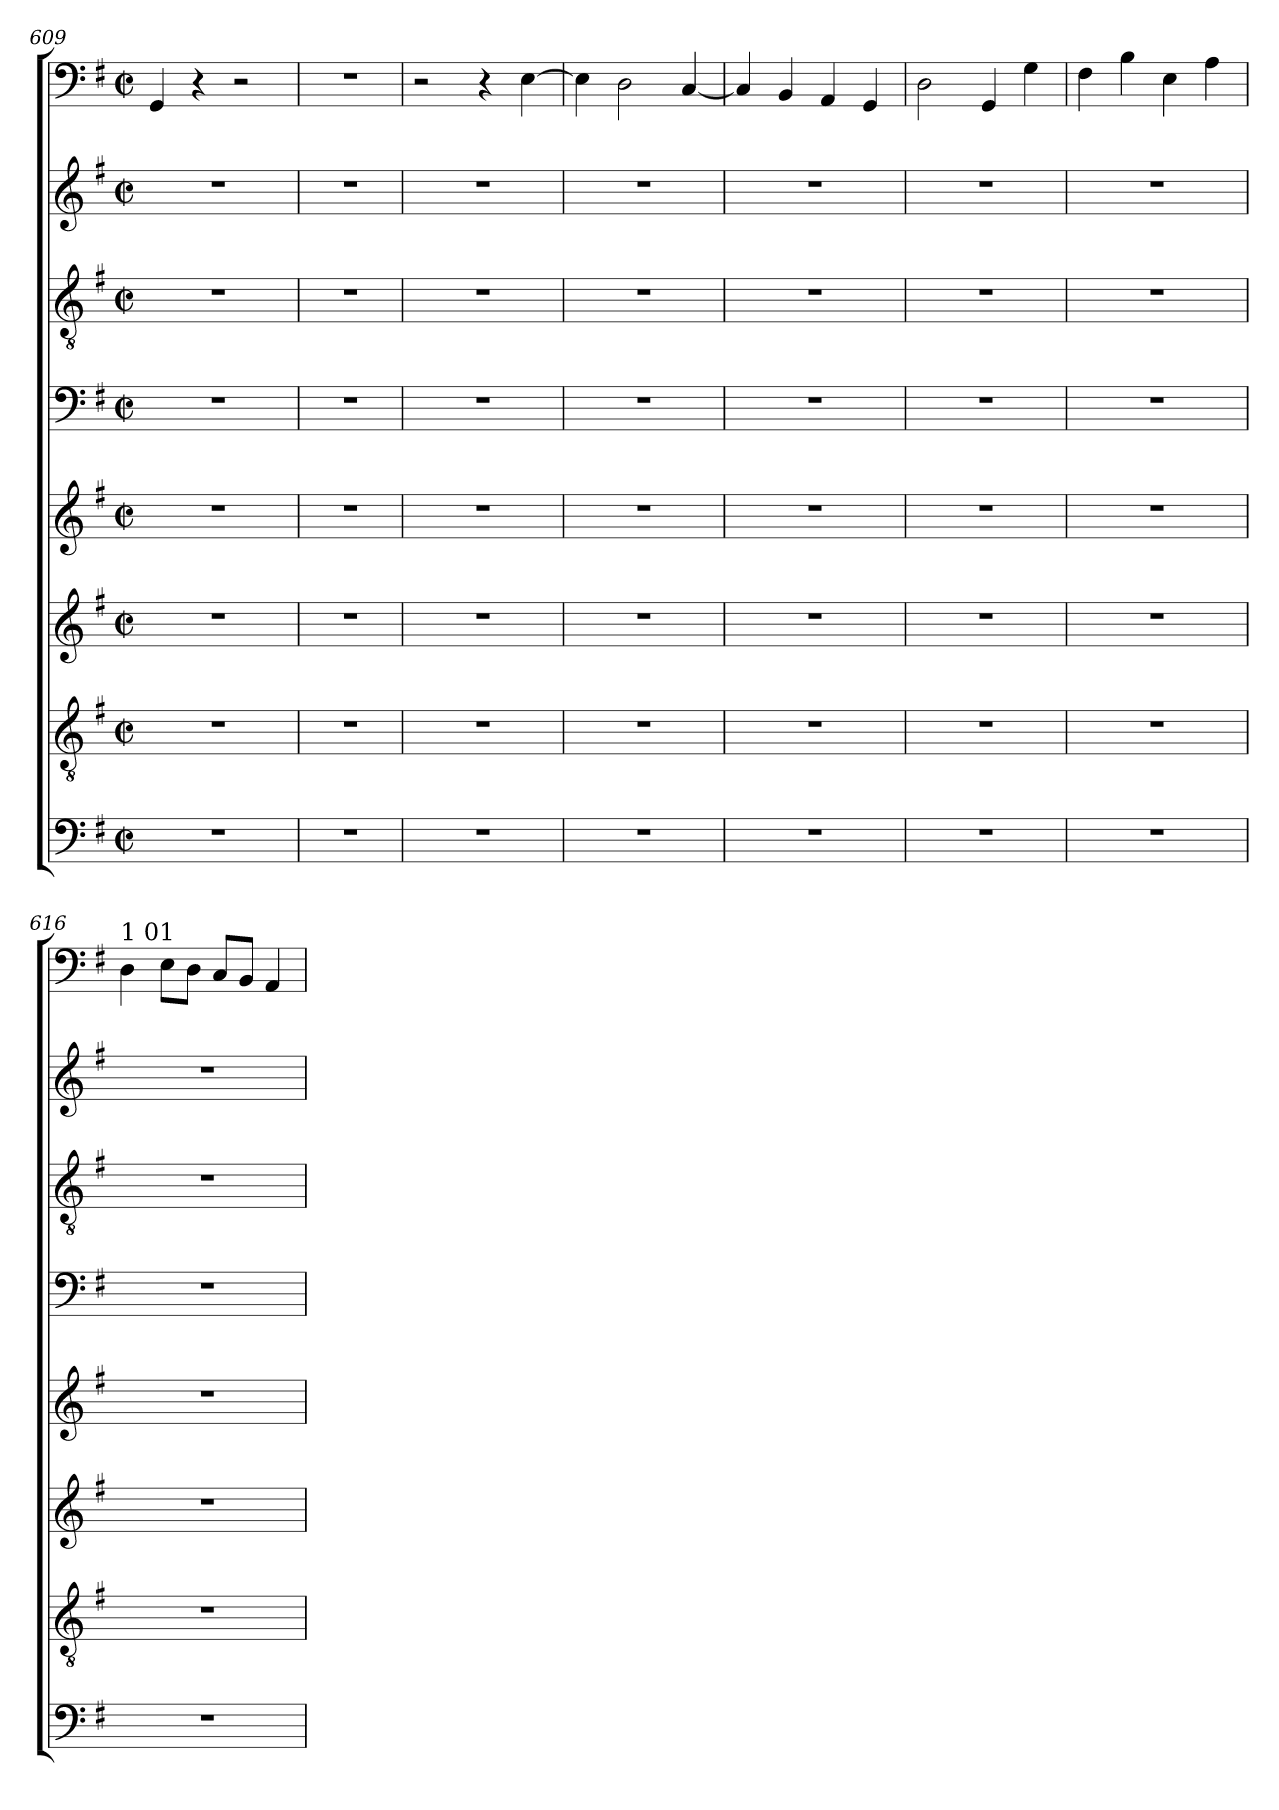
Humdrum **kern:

**kern	**kern	**kern	**kern	**kern	**kern	**kern	**kern
*part8	*part7	*part6	*part5	*part4	*part3	*part2	*part1
*staff8	*staff7	*staff6	*staff5	*staff4	*staff3	*staff2	*staff1
!!LO:LB:g=z
*clefF4	*clefGv2	*clefG2	*clefG2	*clefF4	*clefGv2	*clefG2	*clefF4
*k[f#]	*k[f#]	*k[f#]	*k[f#]	*k[f#]	*k[f#]	*k[f#]	*k[f#]
*G:	*G:	*G:	*G:	*G:	*G:	*G:	*G:
*M2/2	*M2/2	*M2/2	*M2/2	*M2/2	*M2/2	*M2/2	*M2/2
*met(c|)	*met(c|)	*met(c|)	*met(c|)	*met(c|)	*met(c|)	*met(c|)	*met(c|)
=609	=609	=609	=609	=609	=609	=609	=609
1r	1r	1r	1r	1r	1r	1r	4GG/
.	.	.	.	.	.	.	4r
.	.	.	.	.	.	.	2r
=610	=610	=610	=610	=610	=610	=610	=610
1r	1r	1r	1r	1r	1r	1r	1r
=611	=611	=611	=611	=611	=611	=611	=611
1r	1r	1r	1r	1r	1r	1r	2r
.	.	.	.	.	.	.	4r
.	.	.	.	.	.	.	[>4E\
=612	=612	=612	=612	=612	=612	=612	=612
1r	1r	1r	1r	1r	1r	1r	4E\]
.	.	.	.	.	.	.	2D\
.	.	.	.	.	.	.	[<4C/
=613	=613	=613	=613	=613	=613	=613	=613
1r	1r	1r	1r	1r	1r	1r	4C/]
.	.	.	.	.	.	.	4BB/
.	.	.	.	.	.	.	4AA/
.	.	.	.	.	.	.	4GG/
=614	=614	=614	=614	=614	=614	=614	=614
1r	1r	1r	1r	1r	1r	1r	2D\
.	.	.	.	.	.	.	4GG/
.	.	.	.	.	.	.	4G\
=615	=615	=615	=615	=615	=615	=615	=615
1r	1r	1r	1r	1r	1r	1r	4F#\
.	.	.	.	.	.	.	4B\
.	.	.	.	.	.	.	4E\
.	.	.	.	.	.	.	4A\
!!LO:LB:g=z
=616	=616	=616	=616	=616	=616	=616	=616
!	!	!	!	!	!	!	!LO:TX:a:t=1 01
1r	1r	1r	1r	1r	1r	1r	4D\
.	.	.	.	.	.	.	8E\L
.	.	.	.	.	.	.	8D\J
.	.	.	.	.	.	.	8C/L
.	.	.	.	.	.	.	8BB/J
.	.	.	.	.	.	.	4AA/
=	=	=	=	=	=	=	=
*-	*-	*-	*-	*-	*-	*-	*-
